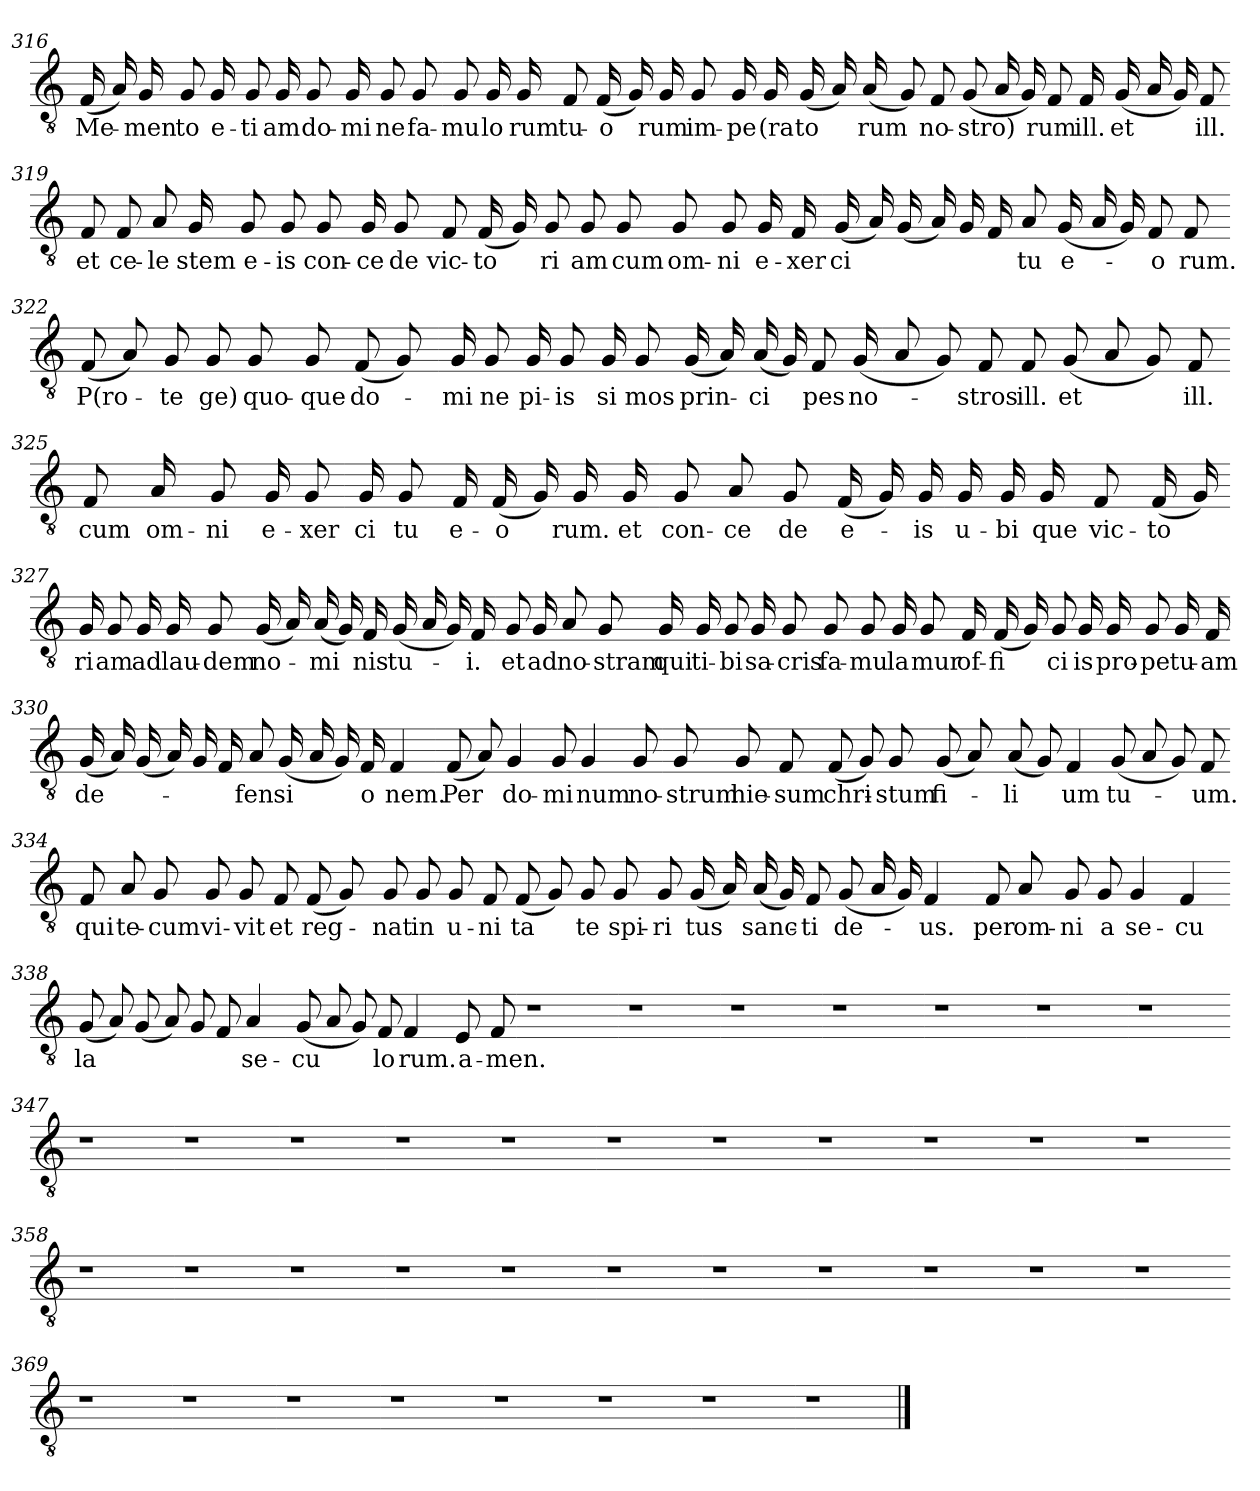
**kern	**text
*part1	*part1
*staff1	*staff1
*clefGv2	*
*k[]	*
=316	=316
(16F	Me-
16A)	.
16G	men
8G	-to
16G	e-
8G	ti
16G	-am
8G	do-
16G	mi
8G	-ne
8G	fa-
=317-	=317-
8G	mu
16G	lo
16G	-rum
8F	tu-
(16F	o
16G)	.
16G	-rum
8G	im-
16G	pe
16G	(ra
(16G	to
16A)	.
(16A	-rum
=318-	=318-
8G)	.
8F	no-
(8G	stro)
16A	.
16G)	.
8F	-rum
16F	ill.
(16G	et
16A	.
16G)	.
8F	ill.
=319-	=319-
8F	et
8F	ce-
8A	le
16G	-stem
8G	e-
8G	-is
8G	con-
16G	ce
8G	-de
=320-	=320-
8F	vic-
(16F	to
16G)	.
8G	ri
8G	-am
8G	cum
8G	om-
8G	-ni
16G	e-
16F	xer
=321-	=321-
(16G	ci
16A)	.
(16G	.
16A)	.
16G	.
16F	.
8A	-tu
(16G	e-
16A	.
16G)	.
8F	o
8F	-rum.
=322-	=322-
(8F	P(ro-
8A)	.
8G	te
8G	-ge)
8G	quo-
8G	-que
(8F	do-
8G)	.
=323-	=323-
16G	mi
8G	-ne
16G	pi-
8G	is
16G	si
8G	-mos
(16G	prin-
16A)	.
(16A	ci
16G)	.
8F	-pes
(16G	no-
=324-	=324-
8A	.
8G)	.
8F	-stros
8F	ill.
(8G	et
8A	.
8G)	.
8F	ill.
=325-	=325-
8F	cum
16A	om-
8G	-ni
16G	e-
8G	xer
16G	ci
8G	-tu
16F	e-
(16F	o
16G)	.
16G	-rum.
16G	et
=326-	=326-
8G	con-
8A	ce
8G	-de
(16F	e-
16G)	.
16G	-is
16G	u-
16G	bi
16G	-que
8F	vic-
(16F	to
16G)	.
=327-	=327-
16G	ri
8G	-am
16G	ad
16G	lau-
8G	-dem
(16G	no-
16A)	.
(16A	mi
16G)	.
16F	-nis
(16G	tu-
16A	.
16G)	.
16F	-i.
=328-	=328-
8G	et
16G	ad
8A	no-
8G	-stram
16G	qui
16G	ti-
8G	-bi
16G	sa-
8G	-cris
8G	fa-
=329-	=329-
8G	mu
16G	la
8G	-mur
16F	of-
(16F	fi
16G)	.
8G	ci
16G	-is
16G	pro-
8G	-pe
16G	tu-
16F	-am
=330-	=330-
(16G	de-
16A)	.
(16G	.
16A)	.
16G	.
16F	.
8A	fen
(16G	si
16A	.
16G)	.
16F	o
4F	-nem.
=331-	=331-
(8F	Per
8A)	.
4G	do-
8G	mi
4G	-num
8G	no-
=332-	=332-
8G	-strum
8G	hie-
8F	-sum
(8F	chri-
8G)	.
8G	-stum
(8G	fi-
8A)	.
=333-	=333-
(8A	li
8G)	.
4F	-um
(8G	tu-
8A	.
8G)	.
8F	-um.
=334-	=334-
8F	qui
8A	te-
8G	-cum
8G	vi-
8G	-vit
8F	et
(8F	reg-
8G)	.
=335-	=335-
8G	-nat
8G	in
8G	u-
8F	ni
(8F	ta
8G)	.
8G	-te
8G	spi-
=336-	=336-
8G	ri
(16G	-tus
16A)	.
(16A	sanc-
16G)	.
8F	-ti
(8G	de-
16A	.
16G)	.
4F	-us.
=337-	=337-
8F	per
8A	om-
8G	ni
8G	-a
4G	se-
4F	cu
=338-	=338-
(8G	-la
8A)	.
(8G	.
8A)	.
8G	.
8F	.
4A	se-
=339-	=339-
(8G	cu
8A	.
8G)	.
8F	lo
4F	-rum.
8E	a-
8F	-men.
=340-	=340-
1r	.
=341-	=341-
1r	.
=342-	=342-
1r	.
=343-	=343-
1r	.
=344-	=344-
1r	.
=345-	=345-
1r	.
=346-	=346-
1r	.
=347-	=347-
1r	.
=348-	=348-
1r	.
=349-	=349-
1r	.
=350-	=350-
1r	.
=351-	=351-
1r	.
=352-	=352-
1r	.
=353-	=353-
1r	.
=354-	=354-
1r	.
=355-	=355-
1r	.
=356-	=356-
1r	.
=357-	=357-
1r	.
=358-	=358-
1r	.
=359-	=359-
1r	.
=360-	=360-
1r	.
=361-	=361-
1r	.
=362-	=362-
1r	.
=363-	=363-
1r	.
=364-	=364-
1r	.
=365-	=365-
1r	.
=366-	=366-
1r	.
=367-	=367-
1r	.
=368-	=368-
1r	.
=369-	=369-
1r	.
=370-	=370-
1r	.
=371-	=371-
1r	.
=372-	=372-
1r	.
=373-	=373-
1r	.
=374-	=374-
1r	.
=375-	=375-
1r	.
=376-	=376-
1r	.
==	==
*-	*-
